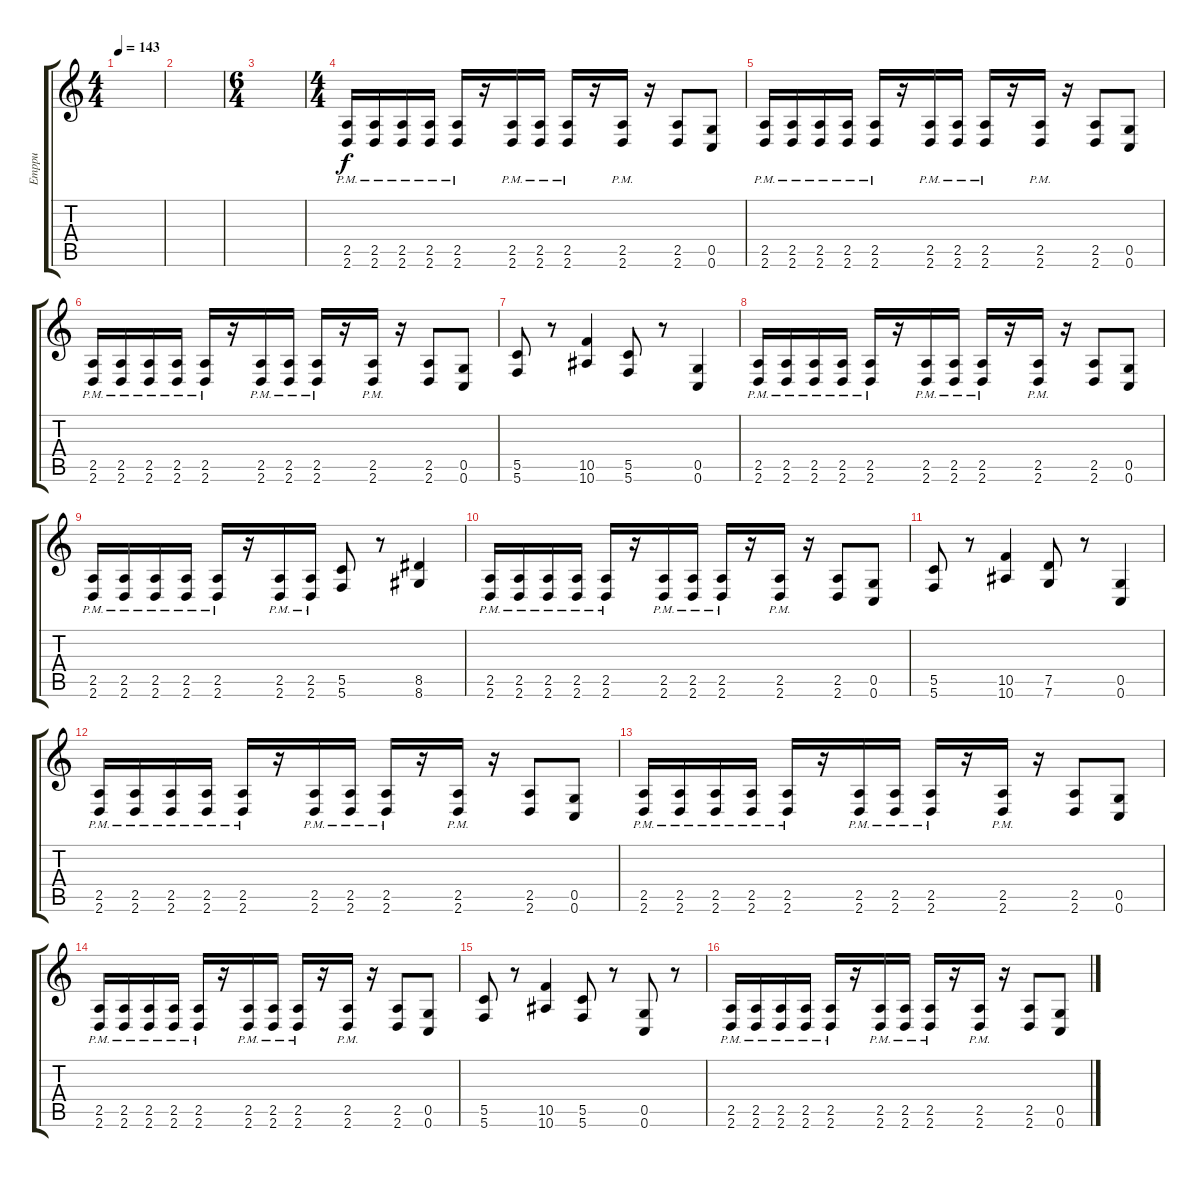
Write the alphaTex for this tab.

\track ("Emppu" "Emppu") {instrument distortionguitar}
\staff {score tabs}
\tuning (D4 A3 F3 C3 G2 C2) {hide}
\ts (4 4)
\tempo 143
\clef g2
\ks c
|
|
\ts (6 4)
|
\ts (4 4)
(2.5{pm} 2.6{pm}).16 (2.5{pm} 2.6{pm}).16 (2.5{pm} 2.6{pm}).16 (2.5{pm} 2.6{pm}).16 (2.5{pm} 2.6{pm}).16 r.16 (2.5{pm} 2.6{pm}).16 (2.5{pm} 2.6{pm}).16 (2.5{pm} 2.6{pm}).16 r.16 (2.5{pm} 2.6{pm}).16 r.16 (2.5 2.6).8 (0.5 0.6).8 |
(2.5{pm} 2.6{pm}).16 (2.5{pm} 2.6{pm}).16 (2.5{pm} 2.6{pm}).16 (2.5{pm} 2.6{pm}).16 (2.5{pm} 2.6{pm}).16 r.16 (2.5{pm} 2.6{pm}).16 (2.5{pm} 2.6{pm}).16 (2.5{pm} 2.6{pm}).16 r.16 (2.5{pm} 2.6{pm}).16 r.16 (2.5 2.6).8 (0.5 0.6).8 |
(2.5{pm} 2.6{pm}).16 (2.5{pm} 2.6{pm}).16 (2.5{pm} 2.6{pm}).16 (2.5{pm} 2.6{pm}).16 (2.5{pm} 2.6{pm}).16 r.16 (2.5{pm} 2.6{pm}).16 (2.5{pm} 2.6{pm}).16 (2.5{pm} 2.6{pm}).16 r.16 (2.5{pm} 2.6{pm}).16 r.16 (2.5 2.6).8 (0.5 0.6).8 |
(5.5 5.6).8 r.8 (10.5 10.6).4 (5.5 5.6).8 r.8 (0.5 0.6).4 |
(2.5{pm} 2.6{pm}).16 (2.5{pm} 2.6{pm}).16 (2.5{pm} 2.6{pm}).16 (2.5{pm} 2.6{pm}).16 (2.5{pm} 2.6{pm}).16 r.16 (2.5{pm} 2.6{pm}).16 (2.5{pm} 2.6{pm}).16 (2.5{pm} 2.6{pm}).16 r.16 (2.5{pm} 2.6{pm}).16 r.16 (2.5 2.6).8 (0.5 0.6).8 |
(2.5{pm} 2.6{pm}).16 (2.5{pm} 2.6{pm}).16 (2.5{pm} 2.6{pm}).16 (2.5{pm} 2.6{pm}).16 (2.5{pm} 2.6{pm}).16 r.16 (2.5{pm} 2.6{pm}).16 (2.5{pm} 2.6{pm}).16 (5.5 5.6).8 r.8 (8.5 8.6).4 |
(2.5{pm} 2.6{pm}).16 (2.5{pm} 2.6{pm}).16 (2.5{pm} 2.6{pm}).16 (2.5{pm} 2.6{pm}).16 (2.5{pm} 2.6{pm}).16 r.16 (2.5{pm} 2.6{pm}).16 (2.5{pm} 2.6{pm}).16 (2.5{pm} 2.6{pm}).16 r.16 (2.5{pm} 2.6{pm}).16 r.16 (2.5 2.6).8 (0.5 0.6).8 |
(5.5 5.6).8 r.8 (10.5 10.6).4 (7.5 7.6).8 r.8 (0.5 0.6).4 |
(2.5{pm} 2.6{pm}).16 (2.5{pm} 2.6{pm}).16 (2.5{pm} 2.6{pm}).16 (2.5{pm} 2.6{pm}).16 (2.5{pm} 2.6{pm}).16 r.16 (2.5{pm} 2.6{pm}).16 (2.5{pm} 2.6{pm}).16 (2.5{pm} 2.6{pm}).16 r.16 (2.5{pm} 2.6{pm}).16 r.16 (2.5 2.6).8 (0.5 0.6).8 |
(2.5{pm} 2.6{pm}).16 (2.5{pm} 2.6{pm}).16 (2.5{pm} 2.6{pm}).16 (2.5{pm} 2.6{pm}).16 (2.5{pm} 2.6{pm}).16 r.16 (2.5{pm} 2.6{pm}).16 (2.5{pm} 2.6{pm}).16 (2.5{pm} 2.6{pm}).16 r.16 (2.5{pm} 2.6{pm}).16 r.16 (2.5 2.6).8 (0.5 0.6).8 |
(2.5{pm} 2.6{pm}).16 (2.5{pm} 2.6{pm}).16 (2.5{pm} 2.6{pm}).16 (2.5{pm} 2.6{pm}).16 (2.5{pm} 2.6{pm}).16 r.16 (2.5{pm} 2.6{pm}).16 (2.5{pm} 2.6{pm}).16 (2.5{pm} 2.6{pm}).16 r.16 (2.5{pm} 2.6{pm}).16 r.16 (2.5 2.6).8 (0.5 0.6).8 |
(5.5 5.6).8 r.8 (10.5 10.6).4 (5.5 5.6).8 r.8 (0.5 0.6).8 r.8 |
(2.5{pm} 2.6{pm}).16 (2.5{pm} 2.6{pm}).16 (2.5{pm} 2.6{pm}).16 (2.5{pm} 2.6{pm}).16 (2.5{pm} 2.6{pm}).16 r.16 (2.5{pm} 2.6{pm}).16 (2.5{pm} 2.6{pm}).16 (2.5{pm} 2.6{pm}).16 r.16 (2.5{pm} 2.6{pm}).16 r.16 (2.5 2.6).8 (0.5 0.6).8
